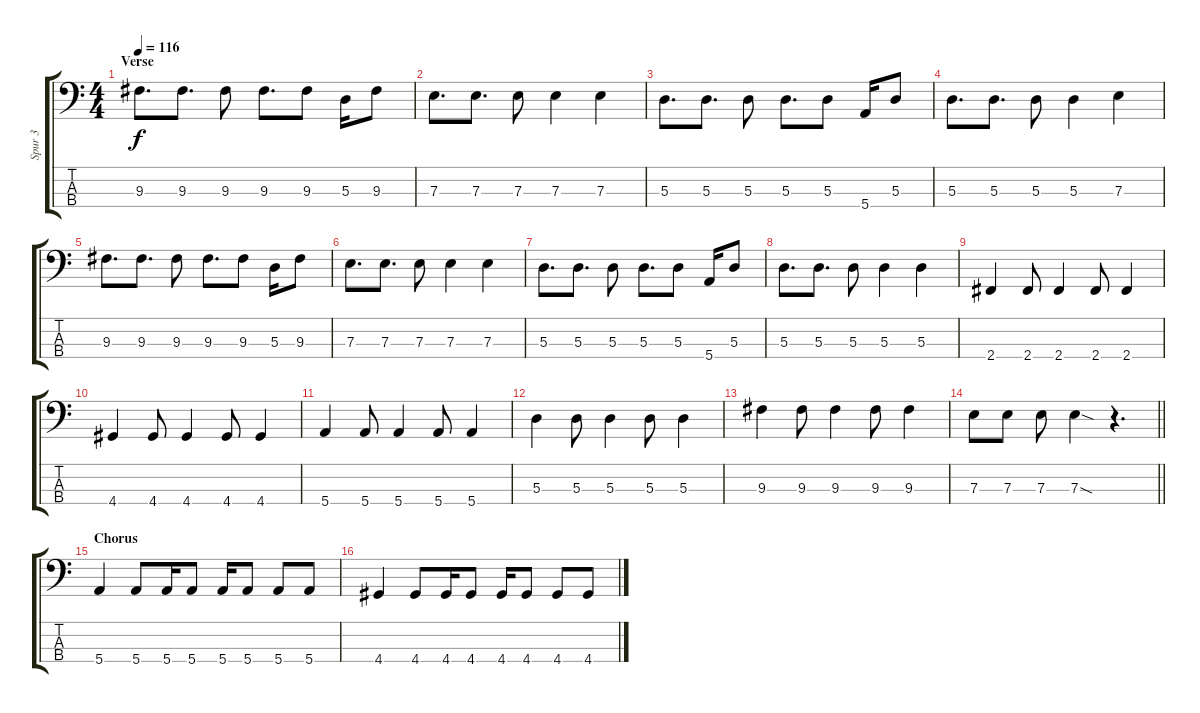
\track ("Spur 3" "Spur 3") {instrument electricbassfinger}
\staff {score tabs}
\tuning (G2 D2 A1 E1) {hide}
\ts (4 4)
\section ("" "Verse")
\tempo 116
\clef f4
\ks c
9.3.8{d dy f} 9.3.8{d} 9.3.8 9.3.8{d} 9.3.8 5.3.16 9.3.8 |
7.3.8{d} 7.3.8{d} 7.3.8 7.3.4 7.3.4 |
5.3.8{d} 5.3.8{d} 5.3.8 5.3.8{d} 5.3.8 5.4.16 5.3.8 |
5.3.8{d} 5.3.8{d} 5.3.8 5.3.4 7.3.4 |
9.3.8{d} 9.3.8{d} 9.3.8 9.3.8{d} 9.3.8 5.3.16 9.3.8 |
7.3.8{d} 7.3.8{d} 7.3.8 7.3.4 7.3.4 |
5.3.8{d} 5.3.8{d} 5.3.8 5.3.8{d} 5.3.8 5.4.16 5.3.8 |
5.3.8{d} 5.3.8{d} 5.3.8 5.3.4 5.3.4 |
2.4.4 2.4.8 2.4.4 2.4.8 2.4.4 |
4.4.4 4.4.8 4.4.4 4.4.8 4.4.4 |
5.4.4 5.4.8 5.4.4 5.4.8 5.4.4 |
5.3.4 5.3.8 5.3.4 5.3.8 5.3.4 |
9.3.4 9.3.8 9.3.4 9.3.8 9.3.4 |
\barLineRight lightlight
7.3.8 7.3.8 7.3.8 7.3{sod}.4 r.4{d} |
\section ("" "Chorus")
5.4.4 5.4.8 5.4.16 5.4.8 5.4.16 5.4.8 5.4.8 5.4.8 |
4.4.4 4.4.8 4.4.16 4.4.8 4.4.16 4.4.8 4.4.8 4.4.8
